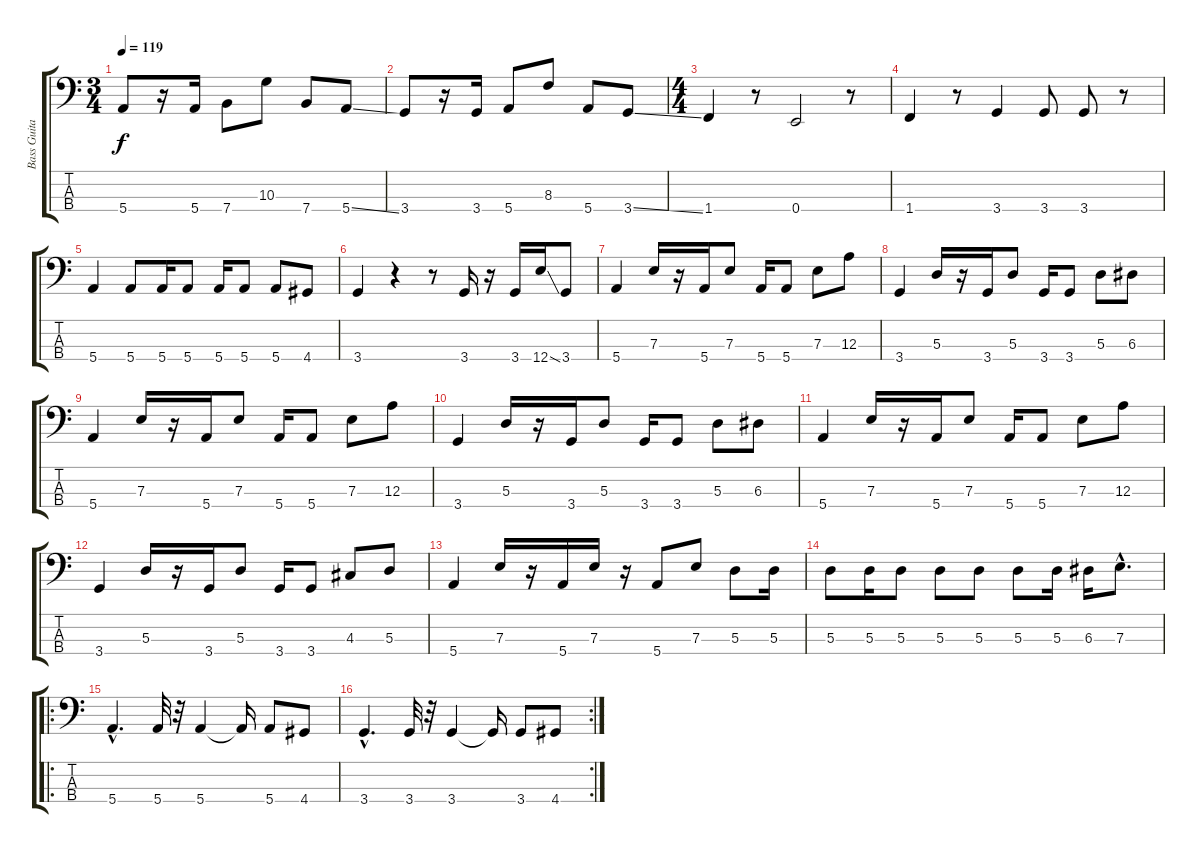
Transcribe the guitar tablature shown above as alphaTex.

\track ("Bass Guitar" "Bass Guita") {instrument electricbassfinger}
\staff {score tabs}
\tuning (G2 D2 A1 E1) {hide}
\ts (3 4)
\tempo 119
\clef f4
\ks c
5.4.8{dy f} r.16 5.4.16 7.4.8 10.3.8 7.4.8 5.4{ss}.8 |
3.4.8 r.16 3.4.16 5.4.8 8.3.8 5.4.8 3.4{ss}.8 |
\ts (4 4)
1.4.4 r.8 0.4.2 r.8 |
1.4.4 r.8 3.4.4 3.4.8 3.4.8 r.8 |
5.4.4 5.4.8 5.4.16 5.4.8 5.4.16 5.4.8 5.4.8 4.4.8 |
3.4.4 r.4 r.8 3.4.16 r.16 3.4.16 12.4{ss}.16 3.4.8 |
5.4.4 7.3.16 r.16 5.4.16 7.3.8 5.4.16 5.4.8 7.3.8 12.3.8 |
3.4.4 5.3.16 r.16 3.4.16 5.3.8 3.4.16 3.4.8 5.3.8 6.3.8 |
5.4.4 7.3.16 r.16 5.4.16 7.3.8 5.4.16 5.4.8 7.3.8 12.3.8 |
3.4.4 5.3.16 r.16 3.4.16 5.3.8 3.4.16 3.4.8 5.3.8 6.3.8 |
5.4.4 7.3.16 r.16 5.4.16 7.3.8 5.4.16 5.4.8 7.3.8 12.3.8 |
3.4.4 5.3.16 r.16 3.4.16 5.3.8 3.4.16 3.4.8 4.3.8 5.3.8 |
5.4.4 7.3.16 r.16 5.4.16 7.3.16 r.16 5.4.8 7.3.8 5.3.8 5.3.16 |
5.3.8 5.3.16 5.3.8 5.3.8 5.3.8 5.3.8 5.3.16 6.3.16 7.3{hac}.8{d} |
\ro
5.4{hac}.4{d} 5.4.32 r.32 5.4.4 5.4{t}.16 5.4.8 4.4.8 |
\rc 2
3.4{hac}.4{d} 3.4.32 r.32 3.4.4 3.4{t}.16 3.4.8 4.4.8
